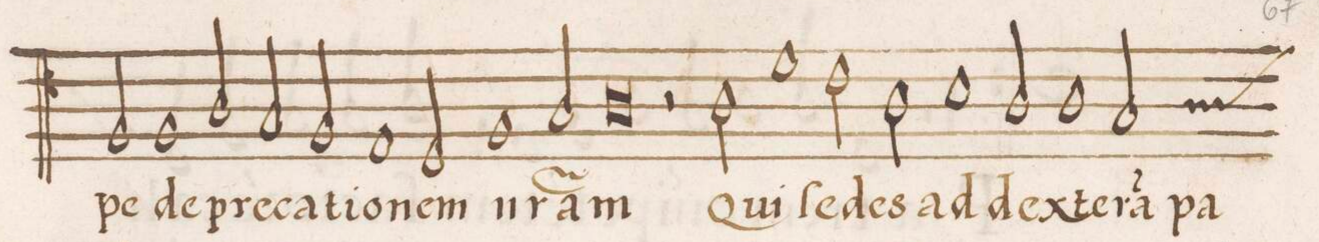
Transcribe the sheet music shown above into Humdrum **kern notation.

**kern	**text
*I"TENOR	*
*clefC4	*
*k[]	*
*met(c|)	*
*M2/1	*
2F/	-pe
1F	de-
2A/	-pre-
=68-	=68-
2G/	-ca-
2F/	-ti-
1E	-o-
=69-	=69-
2D/	-nem
1F	n(ost)
2G/	ram
=70-	=70-
0A	.
=71-	=71-
2r	.
2A\	Qui
1d	ſe-
=72-	=72-
2c\	-des
2A\	ad
1B	dex-
=73-	=73-
2A/	-te-
1A	-ra(m)
*custos:A	*
2G/	pa-
=74-	=74-
*-	*-
